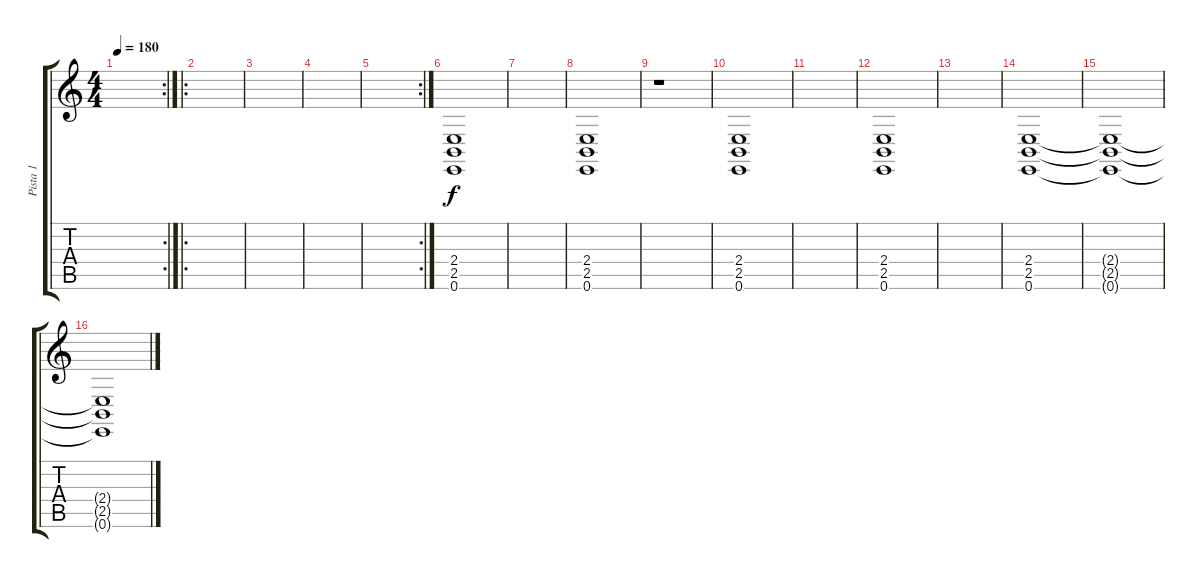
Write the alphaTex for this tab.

\track ("Pista 1" "Pista 1") {instrument stringensemble2}
\staff {score tabs}
\tuning (E4 B3 G3 D3 A2 E2) {hide}
\rc 2
\ts (4 4)
\tempo 180
\clef g2
\ks c
|
\ro
|
|
|
\rc 2
|
(2.4 2.5 0.6).1 |
|
(2.4 2.5 0.6).1 |
r.1 |
(2.4 2.5 0.6).1 |
|
(2.4 2.5 0.6).1 |
|
(2.4 2.5 0.6).1 |
(2.4{t} 2.5{t} 0.6{t}).1 |
(2.4{t} 2.5{t} 0.6{t}).1
